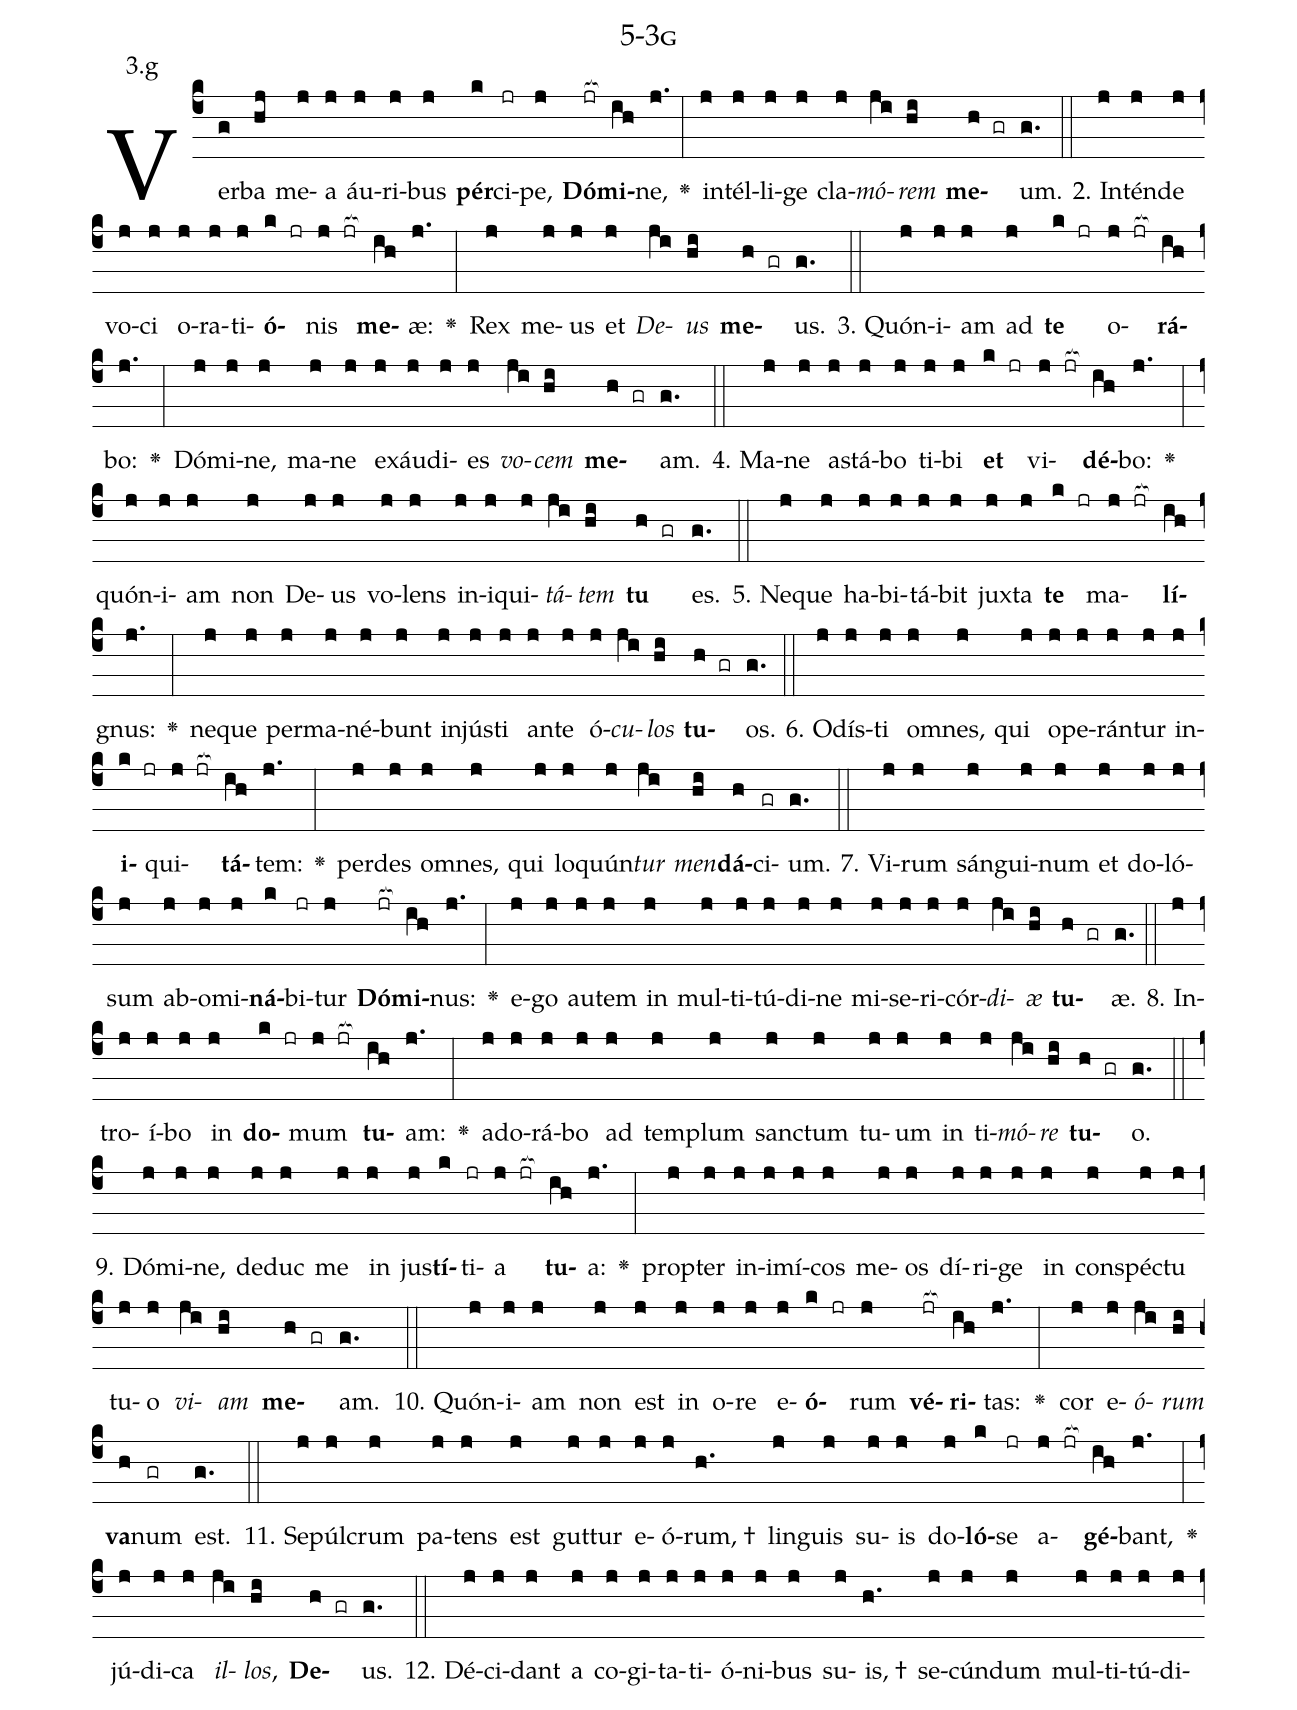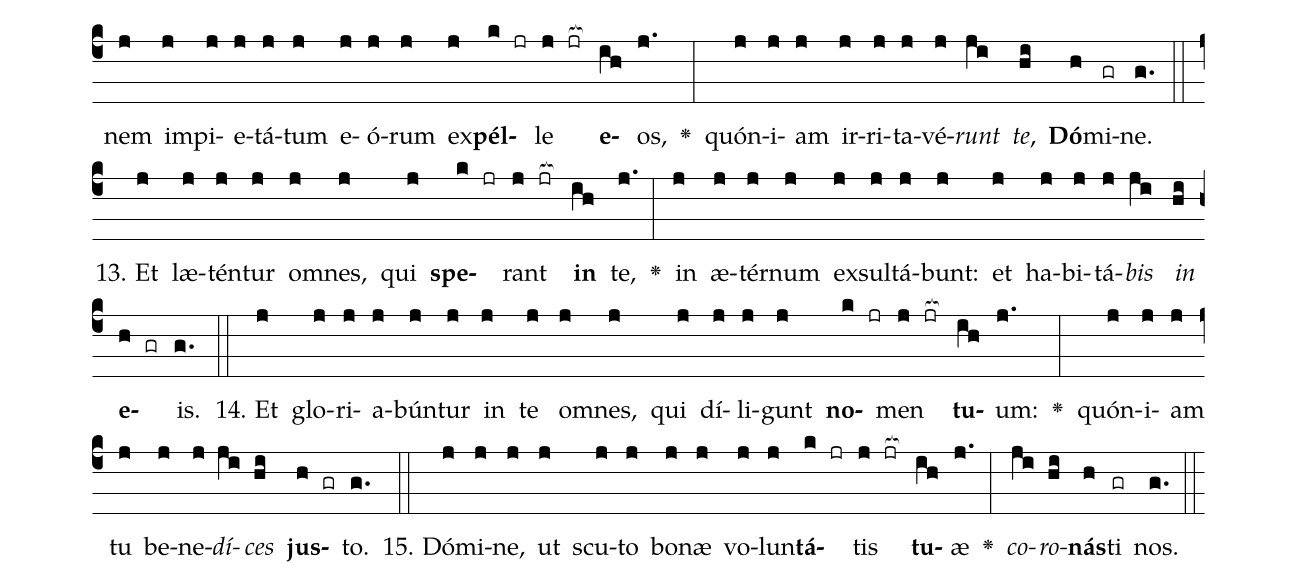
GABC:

name: 5-3g;
annotation: 3.g;
%%
(c4)Ver(g)ba(hj) me(j)a(j) áu(j)ri(j)bus(j) <b>pér</b>(k)ci(jr)pe,(j) <b>Dó</b>(jr[ocb:1{])<b>mi</b>(ih[ocb:0}])ne,(j.) <v>\greheightstar</v>(:) in(j)tél(j)li(j)ge(j) cla(j)<i>mó</i>(ji)<i>rem</i>(hi) <b>me</b>(h gr)um.(g.) (::)
2. In(j)tén(j)de(j) vo(j)ci(j) o(j)ra(j)ti(j)<b>ó</b>(k jr)nis(j jr[ocb:1{]) <b>me</b>(ih[ocb:0}])æ:(j.) <v>\greheightstar</v>(:) Rex(j) me(j)us(j) et(j) <i>De</i>(ji)<i>us</i>(hi) <b>me</b>(h gr)us.(g.) (::)
3. Quón(j)i(j)am(j) ad(j) <b>te</b>(k jr) o(j jr[ocb:1{])<b>rá</b>(ih[ocb:0}])bo:(j.) <v>\greheightstar</v>(:) Dó(j)mi(j)ne,(j) ma(j)ne(j) ex(j)áu(j)di(j)es(j) <i>vo</i>(ji)<i>cem</i>(hi) <b>me</b>(h gr)am.(g.) (::)
4. Ma(j)ne(j) a(j)stá(j)bo(j) ti(j)bi(j) <b>et</b>(k jr) vi(j jr[ocb:1{])<b>dé</b>(ih[ocb:0}])bo:(j.) <v>\greheightstar</v>(:) quón(j)i(j)am(j) non(j) De(j)us(j) vo(j)lens(j) in(j)i(j)qui(j)<i>tá</i>(ji)<i>tem</i>(hi) <b>tu</b>(h gr) es.(g.) (::)
5. Ne(j)que(j) ha(j)bi(j)tá(j)bit(j) jux(j)ta(j) <b>te</b>(k jr) ma(j jr[ocb:1{])<b>lí</b>(ih[ocb:0}])gnus:(j.) <v>\greheightstar</v>(:) ne(j)que(j) per(j)ma(j)né(j)bunt(j) in(j)jús(j)ti(j) an(j)te(j) ó(j)<i>cu</i>(ji)<i>los</i>(hi) <b>tu</b>(h gr)os.(g.) (::)
6. O(j)dís(j)ti(j) om(j)nes,(j) qui(j) o(j)pe(j)rán(j)tur(j) in(j)<b>i</b>(k jr)qui(j jr[ocb:1{])<b>tá</b>(ih[ocb:0}])tem:(j.) <v>\greheightstar</v>(:) per(j)des(j) om(j)nes,(j) qui(j) lo(j)quún(j)<i>tur</i>(ji) <i>men</i>(hi)<b>dá</b>(h)ci(gr)um.(g.) (::)
7. Vi(j)rum(j) sán(j)gui(j)num(j) et(j) do(j)ló(j)sum(j) ab(j)o(j)mi(j)<b>ná</b>(k)bi(jr)tur(j) <b>Dó</b>(jr[ocb:1{])<b>mi</b>(ih[ocb:0}])nus:(j.) <v>\greheightstar</v>(:) e(j)go(j) au(j)tem(j) in(j) mul(j)ti(j)tú(j)di(j)ne(j) mi(j)se(j)ri(j)cór(j)<i>di</i>(ji)<i>æ</i>(hi) <b>tu</b>(h gr)æ.(g.) (::)
8. In(j)tro(j)í(j)bo(j) in(j) <b>do</b>(k jr)mum(j jr[ocb:1{]) <b>tu</b>(ih[ocb:0}])am:(j.) <v>\greheightstar</v>(:) ad(j)o(j)rá(j)bo(j) ad(j) tem(j)plum(j) sanc(j)tum(j) tu(j)um(j) in(j) ti(j)<i>mó</i>(ji)<i>re</i>(hi) <b>tu</b>(h gr)o.(g.) (::)
9. Dó(j)mi(j)ne,(j) de(j)duc(j) me(j) in(j) jus(j)<b>tí</b>(k)ti(jr)a(j jr[ocb:1{]) <b>tu</b>(ih[ocb:0}])a:(j.) <v>\greheightstar</v>(:) prop(j)ter(j) in(j)i(j)mí(j)cos(j) me(j)os(j) dí(j)ri(j)ge(j) in(j) con(j)spéc(j)tu(j) tu(j)o(j) <i>vi</i>(ji)<i>am</i>(hi) <b>me</b>(h gr)am.(g.) (::)
10. Quón(j)i(j)am(j) non(j) est(j) in(j) o(j)re(j) e(j)<b>ó</b>(k jr)rum(j) <b>vé</b>(jr[ocb:1{])<b>ri</b>(ih[ocb:0}])tas:(j.) <v>\greheightstar</v>(:) cor(j) e(j)<i>ó</i>(ji)<i>rum</i>(hi) <b>va</b>(h)num(gr) est.(g.) (::)
11. Se(j)púl(j)crum(j) pa(j)tens(j) est(j) gut(j)tur(j) e(j)ó(j)rum, †(h.) lin(j)guis(j) su(j)is(j) do(j)<b>ló</b>(k)se(jr) a(j jr[ocb:1{])<b>gé</b>(ih[ocb:0}])bant,(j.) <v>\greheightstar</v>(:) jú(j)di(j)ca(j) <i>il</i>(ji)<i>los</i>,(hi) <b>De</b>(h gr)us.(g.) (::)
12. Dé(j)ci(j)dant(j) a(j) co(j)gi(j)ta(j)ti(j)ó(j)ni(j)bus(j) su(j)is, †(h.) se(j)cún(j)dum(j) mul(j)ti(j)tú(j)di(j)nem(j) im(j)pi(j)e(j)tá(j)tum(j) e(j)ó(j)rum(j) ex(j)<b>pél</b>(k jr)le(j jr[ocb:1{]) <b>e</b>(ih[ocb:0}])os,(j.) <v>\greheightstar</v>(:) quón(j)i(j)am(j) ir(j)ri(j)ta(j)vé(j)<i>runt</i>(ji) <i>te</i>,(hi) <b>Dó</b>(h)mi(gr)ne.(g.) (::)
13. Et(j) læ(j)tén(j)tur(j) om(j)nes,(j) qui(j) <b>spe</b>(k jr)rant(j jr[ocb:1{]) <b>in</b>(ih[ocb:0}]) te,(j.) <v>\greheightstar</v>(:) in(j) æ(j)tér(j)num(j) ex(j)sul(j)tá(j)bunt:(j) et(j) ha(j)bi(j)tá(j)<i>bis</i>(ji) <i>in</i>(hi) <b>e</b>(h gr)is.(g.) (::)
14. Et(j) glo(j)ri(j)a(j)bún(j)tur(j) in(j) te(j) om(j)nes,(j) qui(j) dí(j)li(j)gunt(j) <b>no</b>(k jr)men(j jr[ocb:1{]) <b>tu</b>(ih[ocb:0}])um:(j.) <v>\greheightstar</v>(:) quón(j)i(j)am(j) tu(j) be(j)ne(j)<i>dí</i>(ji)<i>ces</i>(hi) <b>jus</b>(h gr)to.(g.) (::)
15. Dó(j)mi(j)ne,(j) ut(j) scu(j)to(j) bo(j)næ(j) vo(j)lun(j)<b>tá</b>(k jr)tis(j jr[ocb:1{]) <b>tu</b>(ih[ocb:0}])æ(j.) <v>\greheightstar</v>(:) <i>co</i>(ji)<i>ro</i>(hi)<b>nás</b>(h)ti(gr) nos.(g.) (::)
